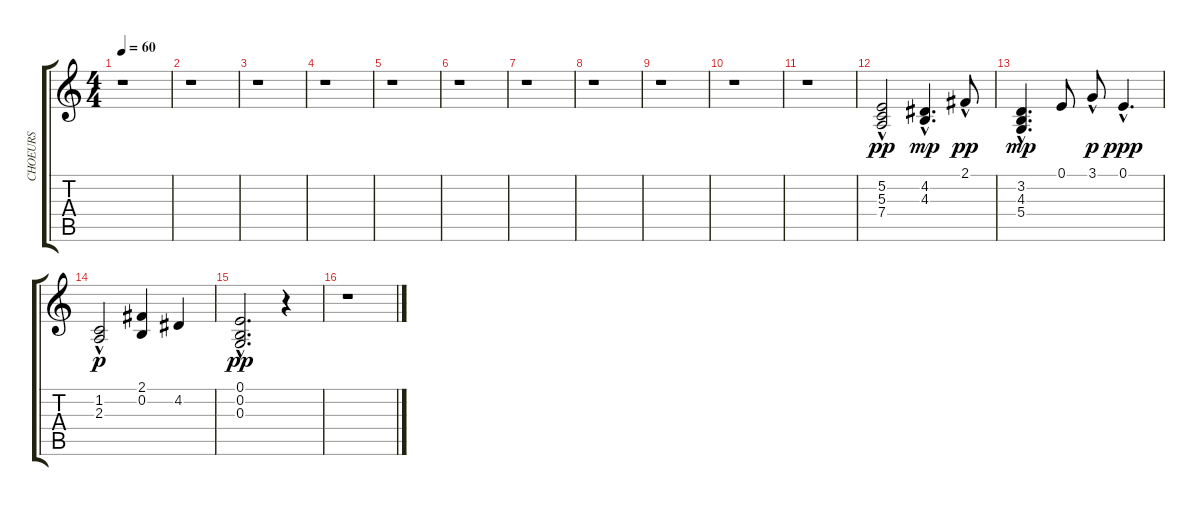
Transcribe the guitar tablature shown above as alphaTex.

\track ("CHOEURS" "CHOEURS") {instrument choiraahs}
\staff {score tabs}
\tuning (E4 B3 G3 D3 A2 E2) {hide}
\ts (4 4)
\tempo 60
\clef g2
\ks c
r.1{dy pp instrument choiraahs} |
r.1 |
r.1 |
r.1 |
r.1 |
r.1 |
r.1 |
r.1 |
r.1 |
r.1 |
r.1 |
(5.2{hac} 5.3 7.4{hac}).2 (4.2{hac} 4.3{hac}).4{d dy mp} 2.1{hac}.8{dy pp} |
(3.2{hac} 4.3{hac} 5.4{hac}).4{d dy mp} 0.1.8 3.1{hac}.8{dy p} 0.1{hac}.4{d dy ppp} |
(1.2 2.3{hac}).2{dy p} (2.1 0.2).4 4.2.4 |
(0.1{hac} 0.2{hac} 0.3{hac}).2{d dy pp} r.4 |
r.1
